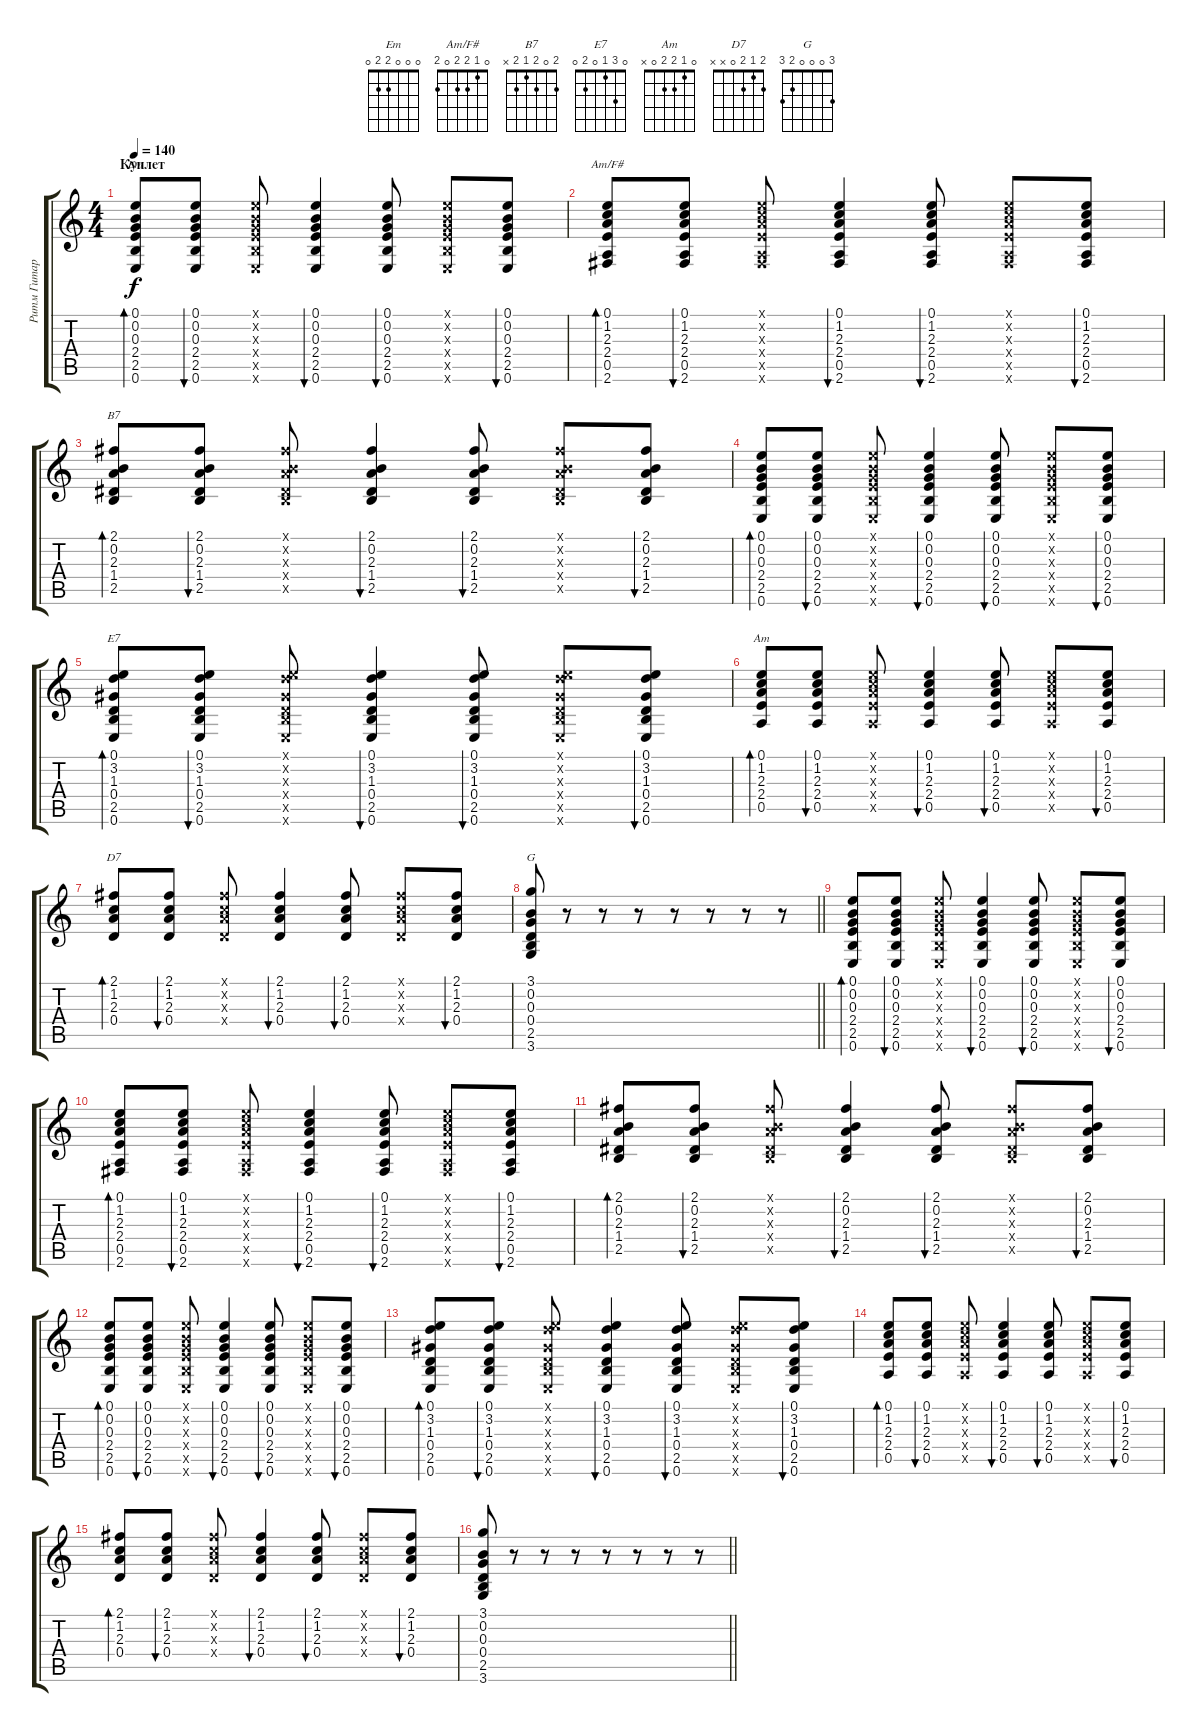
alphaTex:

\track ("Ритм Гитара (Акустическая)" "Ритм Гитар") {instrument acousticguitarsteel}
\staff {score tabs}
\tuning (E4 B3 G3 D3 A2 E2) {hide}
\chord ("Em" 0 0 0 2 2 0)
\chord ("Am/F#" 0 1 2 2 0 2)
\chord ("B7" 2 0 2 1 2 x)
\chord ("E7" 0 3 1 0 2 0)
\chord ("Am" 0 1 2 2 0 x)
\chord ("D7" 2 1 2 0 x x)
\chord ("G" 3 0 0 0 2 3)
\ts (4 4)
\section ("" "Куплет")
\tempo 140
\clef g2
\ks c
(0.1 0.2 0.3 2.4 2.5 0.6).8{bd 60 ch "Em" dy f} (0.1 0.2 0.3 2.4 2.5 0.6).8{bu 60} (0.1{x} 0.2{x} 0.3{x} 2.4{x} 2.5{x} 0.6{x}).8 (0.1 0.2 0.3 2.4 2.5 0.6).4{bu 60} (0.1 0.2 0.3 2.4 2.5 0.6).8{bu 60} (0.1{x} 0.2{x} 0.3{x} 2.4{x} 2.5{x} 0.6{x}).8 (0.1 0.2 0.3 2.4 2.5 0.6).8{bu 60} |
(0.1 1.2 2.3 2.4 0.5 2.6).8{bd 60 ch "Am/F#"} (0.1 1.2 2.3 2.4 0.5 2.6).8{bu 60} (0.1{x} 1.2{x} 2.3{x} 2.4{x} 0.5{x} 2.6{x}).8 (0.1 1.2 2.3 2.4 0.5 2.6).4{bu 60} (0.1 1.2 2.3 2.4 0.5 2.6).8{bu 60} (0.1{x} 1.2{x} 2.3{x} 2.4{x} 0.5{x} 2.6{x}).8 (0.1 1.2 2.3 2.4 0.5 2.6).8{bu 60} |
(2.1 0.2 2.3 1.4 2.5).8{bd 60 ch "B7"} (2.1 0.2 2.3 1.4 2.5).8{bu 60} (2.1{x} 0.2{x} 2.3{x} 1.4{x} 2.5{x}).8 (2.1 0.2 2.3 1.4 2.5).4{bu 60} (2.1 0.2 2.3 1.4 2.5).8{bu 60} (2.1{x} 0.2{x} 2.3{x} 1.4{x} 2.5{x}).8 (2.1 0.2 2.3 1.4 2.5).8{bu 60} |
(0.1 0.2 0.3 2.4 2.5 0.6).8{bd 60} (0.1 0.2 0.3 2.4 2.5 0.6).8{bu 60} (0.1{x} 0.2{x} 0.3{x} 2.4{x} 2.5{x} 0.6{x}).8 (0.1 0.2 0.3 2.4 2.5 0.6).4{bu 60} (0.1 0.2 0.3 2.4 2.5 0.6).8{bu 60} (0.1{x} 0.2{x} 0.3{x} 2.4{x} 2.5{x} 0.6{x}).8 (0.1 0.2 0.3 2.4 2.5 0.6).8{bu 60} |
(0.1 3.2 1.3 0.4 2.5 0.6).8{bd 60 ch "E7"} (0.1 3.2 1.3 0.4 2.5 0.6).8{bu 60} (0.1{x} 3.2{x} 1.3{x} 0.4{x} 2.5{x} 0.6{x}).8 (0.1 3.2 1.3 0.4 2.5 0.6).4{bu 60} (0.1 3.2 1.3 0.4 2.5 0.6).8{bu 60} (0.1{x} 3.2{x} 1.3{x} 0.4{x} 2.5{x} 0.6{x}).8 (0.1 3.2 1.3 0.4 2.5 0.6).8{bu 60} |
(0.1 1.2 2.3 2.4 0.5).8{bd 60 ch "Am"} (0.1 1.2 2.3 2.4 0.5).8{bu 60} (0.1{x} 1.2{x} 2.3{x} 2.4{x} 0.5{x}).8 (0.1 1.2 2.3 2.4 0.5).4{bu 60} (0.1 1.2 2.3 2.4 0.5).8{bu 60} (0.1{x} 1.2{x} 2.3{x} 2.4{x} 0.5{x}).8 (0.1 1.2 2.3 2.4 0.5).8{bu 60} |
(2.1 1.2 2.3 0.4).8{bd 60 ch "D7"} (2.1 1.2 2.3 0.4).8{bu 60} (2.1{x} 1.2{x} 2.3{x} 0.4{x}).8 (2.1 1.2 2.3 0.4).4{bu 60} (2.1 1.2 2.3 0.4).8{bu 60} (2.1{x} 1.2{x} 2.3{x} 0.4{x}).8 (2.1 1.2 2.3 0.4).8{bu 60} |
\barLineRight lightlight
(3.1 0.2 0.3 0.4 2.5 3.6).8{ch "G"} r.8 r.8 r.8 r.8 r.8 r.8 r.8 |
\section ("" "")
(0.1 0.2 0.3 2.4 2.5 0.6).8{bd 60} (0.1 0.2 0.3 2.4 2.5 0.6).8{bu 60} (0.1{x} 0.2{x} 0.3{x} 2.4{x} 2.5{x} 0.6{x}).8 (0.1 0.2 0.3 2.4 2.5 0.6).4{bu 60} (0.1 0.2 0.3 2.4 2.5 0.6).8{bu 60} (0.1{x} 0.2{x} 0.3{x} 2.4{x} 2.5{x} 0.6{x}).8 (0.1 0.2 0.3 2.4 2.5 0.6).8{bu 60} |
(0.1 1.2 2.3 2.4 0.5 2.6).8{bd 60} (0.1 1.2 2.3 2.4 0.5 2.6).8{bu 60} (0.1{x} 1.2{x} 2.3{x} 2.4{x} 0.5{x} 2.6{x}).8 (0.1 1.2 2.3 2.4 0.5 2.6).4{bu 60} (0.1 1.2 2.3 2.4 0.5 2.6).8{bu 60} (0.1{x} 1.2{x} 2.3{x} 2.4{x} 0.5{x} 2.6{x}).8 (0.1 1.2 2.3 2.4 0.5 2.6).8{bu 60} |
(2.1 0.2 2.3 1.4 2.5).8{bd 60} (2.1 0.2 2.3 1.4 2.5).8{bu 60} (2.1{x} 0.2{x} 2.3{x} 1.4{x} 2.5{x}).8 (2.1 0.2 2.3 1.4 2.5).4{bu 60} (2.1 0.2 2.3 1.4 2.5).8{bu 60} (2.1{x} 0.2{x} 2.3{x} 1.4{x} 2.5{x}).8 (2.1 0.2 2.3 1.4 2.5).8{bu 60} |
(0.1 0.2 0.3 2.4 2.5 0.6).8{bd 60} (0.1 0.2 0.3 2.4 2.5 0.6).8{bu 60} (0.1{x} 0.2{x} 0.3{x} 2.4{x} 2.5{x} 0.6{x}).8 (0.1 0.2 0.3 2.4 2.5 0.6).4{bu 60} (0.1 0.2 0.3 2.4 2.5 0.6).8{bu 60} (0.1{x} 0.2{x} 0.3{x} 2.4{x} 2.5{x} 0.6{x}).8 (0.1 0.2 0.3 2.4 2.5 0.6).8{bu 60} |
(0.1 3.2 1.3 0.4 2.5 0.6).8{bd 60} (0.1 3.2 1.3 0.4 2.5 0.6).8{bu 60} (0.1{x} 3.2{x} 1.3{x} 0.4{x} 2.5{x} 0.6{x}).8 (0.1 3.2 1.3 0.4 2.5 0.6).4{bu 60} (0.1 3.2 1.3 0.4 2.5 0.6).8{bu 60} (0.1{x} 3.2{x} 1.3{x} 0.4{x} 2.5{x} 0.6{x}).8 (0.1 3.2 1.3 0.4 2.5 0.6).8{bu 60} |
(0.1 1.2 2.3 2.4 0.5).8{bd 60} (0.1 1.2 2.3 2.4 0.5).8{bu 60} (0.1{x} 1.2{x} 2.3{x} 2.4{x} 0.5{x}).8 (0.1 1.2 2.3 2.4 0.5).4{bu 60} (0.1 1.2 2.3 2.4 0.5).8{bu 60} (0.1{x} 1.2{x} 2.3{x} 2.4{x} 0.5{x}).8 (0.1 1.2 2.3 2.4 0.5).8{bu 60} |
(2.1 1.2 2.3 0.4).8{bd 60} (2.1 1.2 2.3 0.4).8{bu 60} (2.1{x} 1.2{x} 2.3{x} 0.4{x}).8 (2.1 1.2 2.3 0.4).4{bu 60} (2.1 1.2 2.3 0.4).8{bu 60} (2.1{x} 1.2{x} 2.3{x} 0.4{x}).8 (2.1 1.2 2.3 0.4).8{bu 60} |
\barLineRight lightlight
(3.1 0.2 0.3 0.4 2.5 3.6).8 r.8 r.8 r.8 r.8 r.8 r.8 r.8
